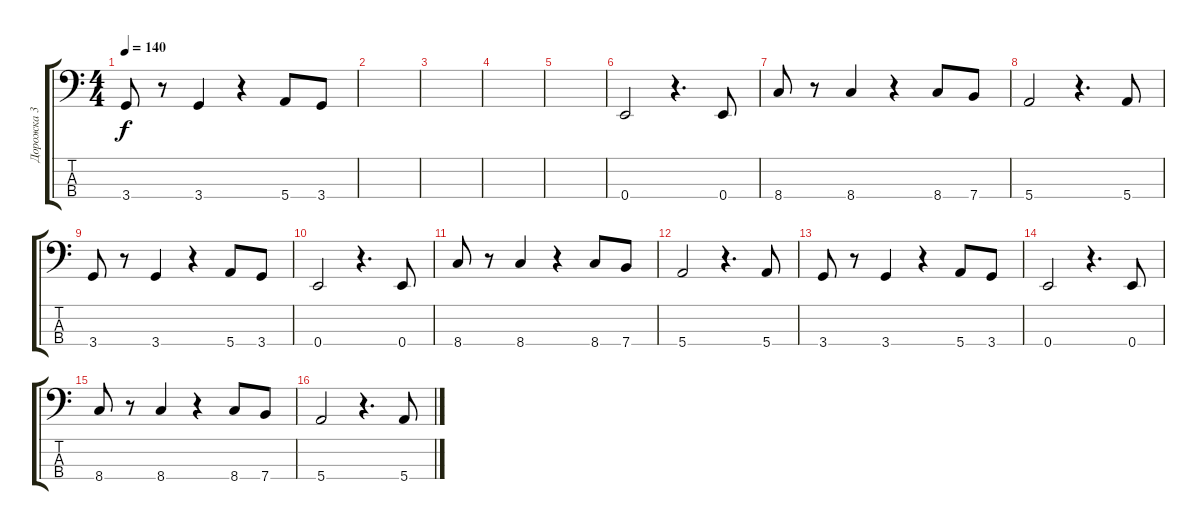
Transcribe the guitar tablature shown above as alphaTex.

\track ("Дорожка 3" "Дорожка 3") {instrument electricbassfinger}
\staff {score tabs}
\tuning (G2 D2 A1 E1) {hide}
\ts (4 4)
\tempo 140
\clef f4
\ks c
3.4.8{dy f} r.8 3.4.4 r.4 5.4.8 3.4.8 |
|
|
|
|
0.4.2 r.4{d} 0.4.8 |
8.4.8 r.8 8.4.4 r.4 8.4.8 7.4.8 |
5.4.2 r.4{d} 5.4.8 |
3.4.8 r.8 3.4.4 r.4 5.4.8 3.4.8 |
0.4.2 r.4{d} 0.4.8 |
8.4.8 r.8 8.4.4 r.4 8.4.8 7.4.8 |
5.4.2 r.4{d} 5.4.8 |
3.4.8 r.8 3.4.4 r.4 5.4.8 3.4.8 |
0.4.2 r.4{d} 0.4.8 |
8.4.8 r.8 8.4.4 r.4 8.4.8 7.4.8 |
5.4.2 r.4{d} 5.4.8
